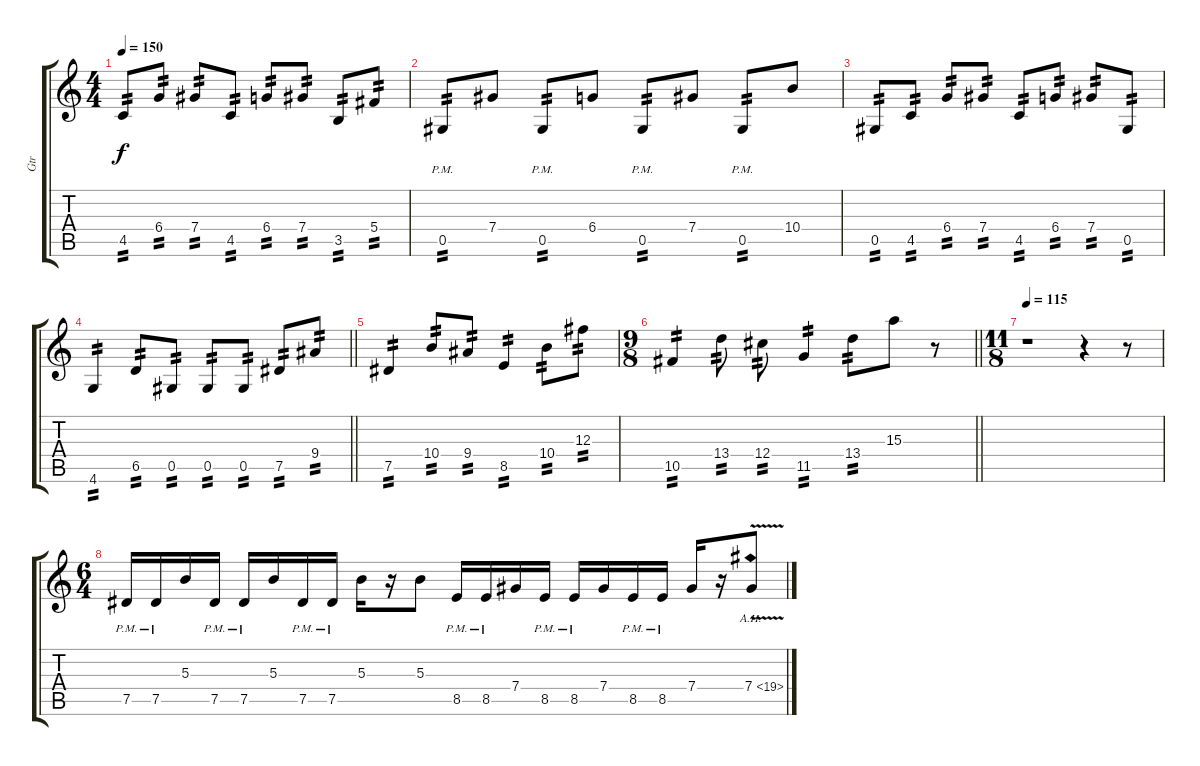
\track ("Gtr " "Gtr ") {instrument distortionguitar}
\staff {score tabs}
\tuning (Eb4 Bb3 Gb3 Db3 Ab2 Eb2) {hide}
\ts (4 4)
\tempo 150
\clef g2
\ks c
4.5.8{tp 2 dy f} 6.4.8{tp 2} 7.4.8{tp 2} 4.5.8{tp 2} 6.4.8{tp 2} 7.4.8{tp 2} 3.5.8{tp 2} 5.4.8{tp 2} |
0.5{pm}.8{tp 2} 7.4.8 0.5{pm}.8{tp 2} 6.4.8 0.5{pm}.8{tp 2} 7.4.8 0.5{pm}.8{tp 2} 10.4.8 |
0.5.8{tp 2} 4.5.8{tp 2} 6.4.8{tp 2} 7.4.8{tp 2} 4.5.8{tp 2} 6.4.8{tp 2} 7.4.8{tp 2} 0.5.8{tp 2} |
\barLineRight lightlight
4.6.4{tp 2} 6.5.8{tp 2} 0.5.8{tp 2} 0.5.8{tp 2} 0.5.8{tp 2} 7.5.8{tp 2} 9.4.8{tp 2} |
\section ("" "")
7.5.4{tp 2} 10.4.8{tp 2} 9.4.8{tp 2} 8.5.4{tp 2} 10.4.8{tp 2} 12.3.8{tp 2} |
\ts (9 8)
\barLineRight lightlight
10.5.4{tp 2} 13.4.8{tp 2} 12.4.8{tp 2} 11.5.4{tp 2} 13.4.8{tp 2} 15.3.8 r.8 |
\ts (11 8)
\section ("" "")
\tempo 115
r.1 r.4 r.8 |
\ts (6 4)
7.5{pm}.16 7.5{pm}.16 5.3.16 7.5{pm}.16{beam split} 7.5{pm}.16 5.3.16 7.5{pm}.16 7.5{pm}.16{beam split} 5.3.16 r.16 5.3.8 8.5{pm}.16 8.5{pm}.16 7.4.16{beam merge} 8.5{pm}.16{beam split} 8.5{pm}.16{beam merge} 7.4.16 8.5{pm}.16 8.5{pm}.16{beam split} 7.4.16 r.16 7.4{ah 12 v}.8
